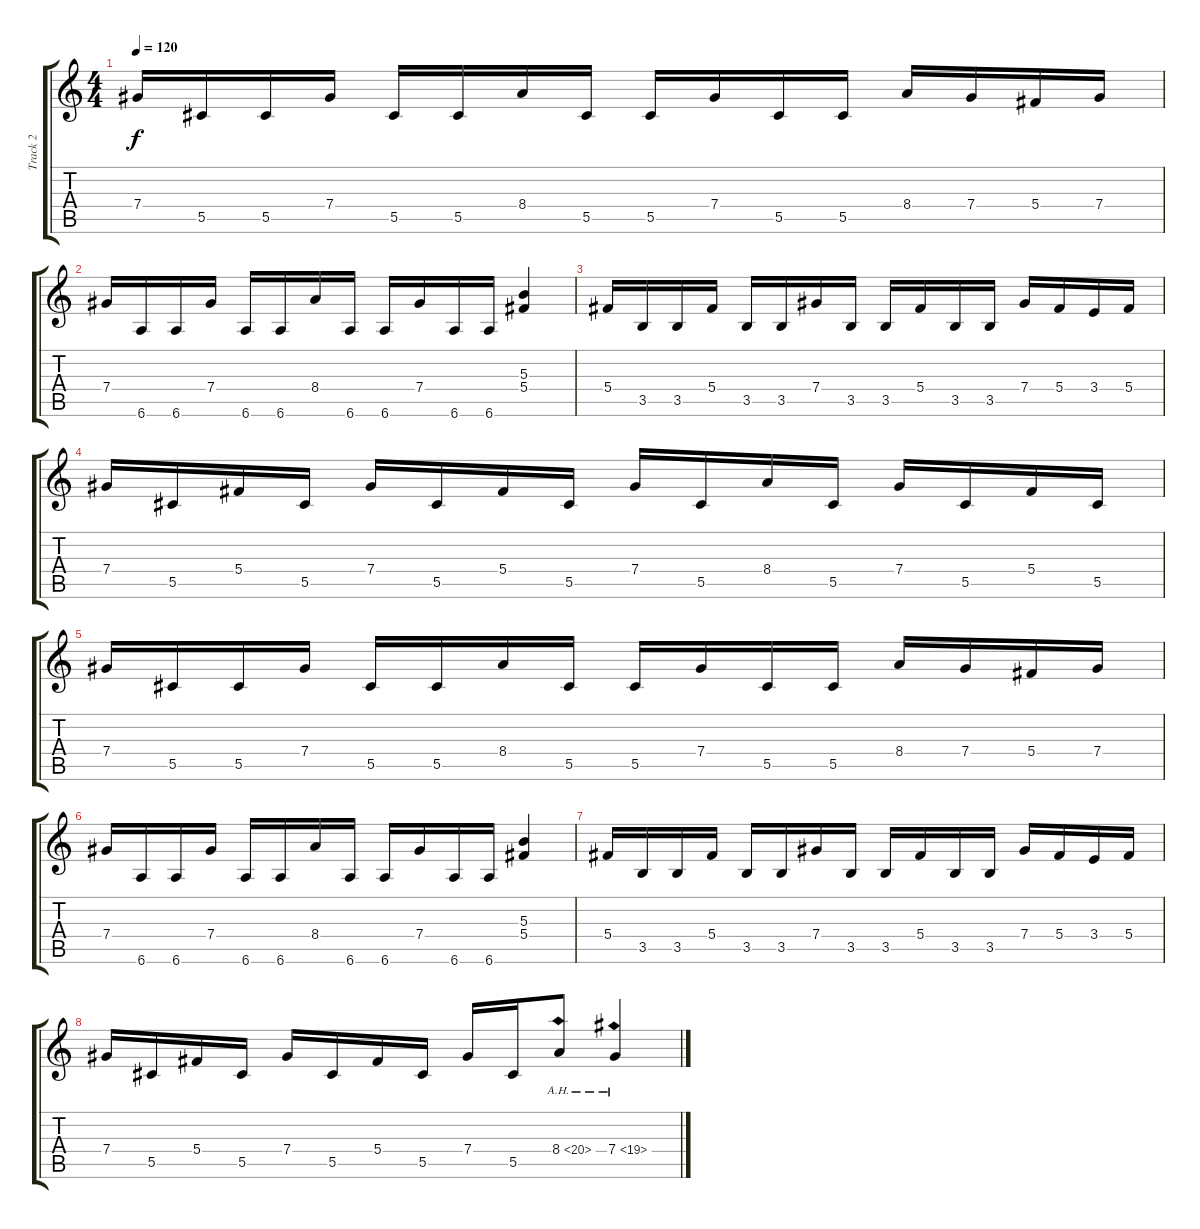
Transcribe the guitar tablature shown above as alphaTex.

\track ("Track 2" "Track 2") {instrument overdrivenguitar}
\staff {score tabs}
\tuning (Eb4 Bb3 Gb3 Db3 Ab2 Eb2) {hide}
\ts (4 4)
\tempo 120
\clef g2
\ks c
7.4.16{dy f instrument overdrivenguitar} 5.5.16 5.5.16 7.4.16 5.5.16 5.5.16 8.4.16 5.5.16 5.5.16 7.4.16 5.5.16 5.5.16 8.4.16 7.4.16 5.4.16 7.4.16 |
7.4.16 6.6.16 6.6.16 7.4.16 6.6.16 6.6.16 8.4.16 6.6.16 6.6.16 7.4.16 6.6.16 6.6.16 (5.3 5.4).4 |
5.4.16 3.5.16 3.5.16 5.4.16 3.5.16 3.5.16 7.4.16 3.5.16 3.5.16 5.4.16 3.5.16 3.5.16 7.4.16 5.4.16 3.4.16 5.4.16 |
7.4.16 5.5.16 5.4.16 5.5.16 7.4.16 5.5.16 5.4.16 5.5.16 7.4.16 5.5.16 8.4.16 5.5.16 7.4.16 5.5.16 5.4.16 5.5.16 |
7.4.16 5.5.16 5.5.16 7.4.16 5.5.16 5.5.16 8.4.16 5.5.16 5.5.16 7.4.16 5.5.16 5.5.16 8.4.16 7.4.16 5.4.16 7.4.16 |
7.4.16 6.6.16 6.6.16 7.4.16 6.6.16 6.6.16 8.4.16 6.6.16 6.6.16 7.4.16 6.6.16 6.6.16 (5.3 5.4).4 |
5.4.16 3.5.16 3.5.16 5.4.16 3.5.16 3.5.16 7.4.16 3.5.16 3.5.16 5.4.16 3.5.16 3.5.16 7.4.16 5.4.16 3.4.16 5.4.16 |
7.4.16 5.5.16 5.4.16 5.5.16 7.4.16 5.5.16 5.4.16 5.5.16 7.4.16 5.5.16 8.4{ah 12}.8 7.4{ah 12}.4
